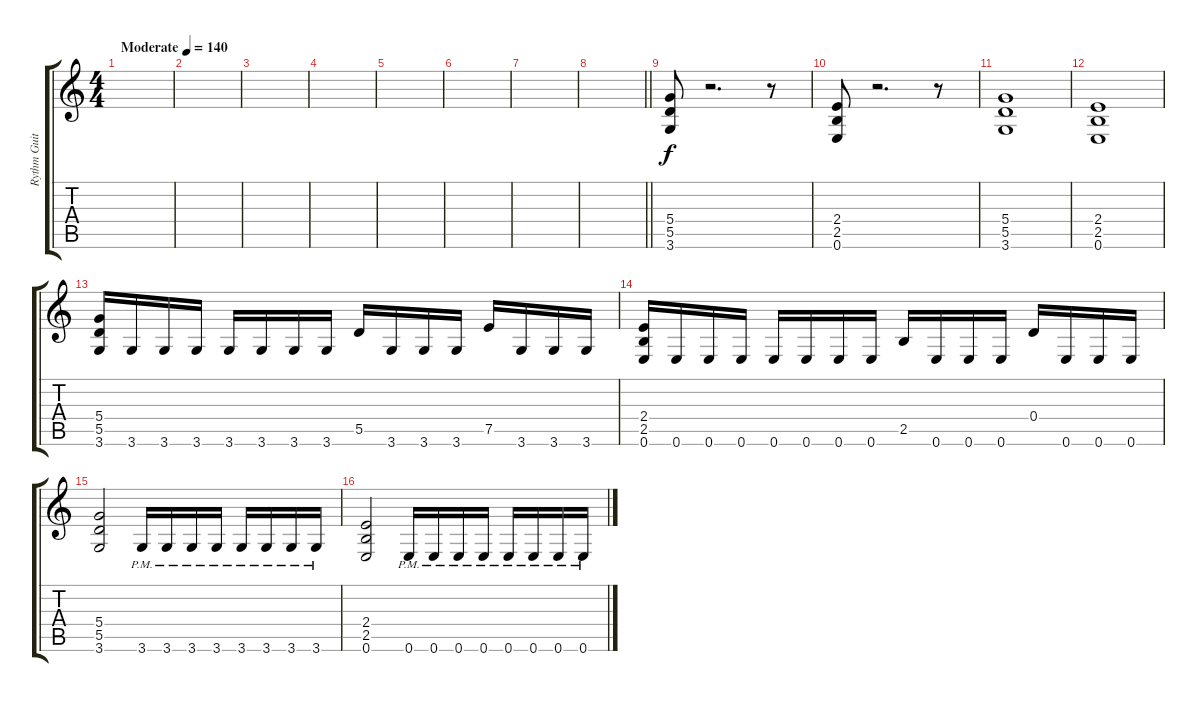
\track ("Rythm Guitar" "Rythm Guit") {instrument overdrivenguitar}
\staff {score tabs}
\tuning (E4 B3 G3 D3 A2 E2) {hide}
\ts (4 4)
\tempo (140 "Moderate")
\clef g2
\ks c
|
|
|
|
|
|
|
\barLineRight lightlight
|
(5.4 5.5 3.6).8 r.2{d} r.8 |
(2.4 2.5 0.6).8 r.2{d} r.8 |
(5.4 5.5 3.6).1 |
(2.4 2.5 0.6).1 |
(5.4 5.5 3.6).16 3.6.16 3.6.16 3.6.16 3.6.16 3.6.16 3.6.16 3.6.16 5.5.16 3.6.16 3.6.16 3.6.16 7.5.16 3.6.16 3.6.16 3.6.16 |
(2.4 2.5 0.6).16 0.6.16 0.6.16 0.6.16 0.6.16 0.6.16 0.6.16 0.6.16 2.5.16 0.6.16 0.6.16 0.6.16 0.4.16 0.6.16 0.6.16 0.6.16 |
(5.4 5.5 3.6).2 3.6{pm}.16 3.6{pm}.16 3.6{pm}.16 3.6{pm}.16 3.6{pm}.16 3.6{pm}.16 3.6{pm}.16 3.6{pm}.16 |
(2.4 2.5 0.6).2 0.6{pm}.16 0.6{pm}.16 0.6{pm}.16 0.6{pm}.16 0.6{pm}.16 0.6{pm}.16 0.6{pm}.16 0.6{pm}.16
